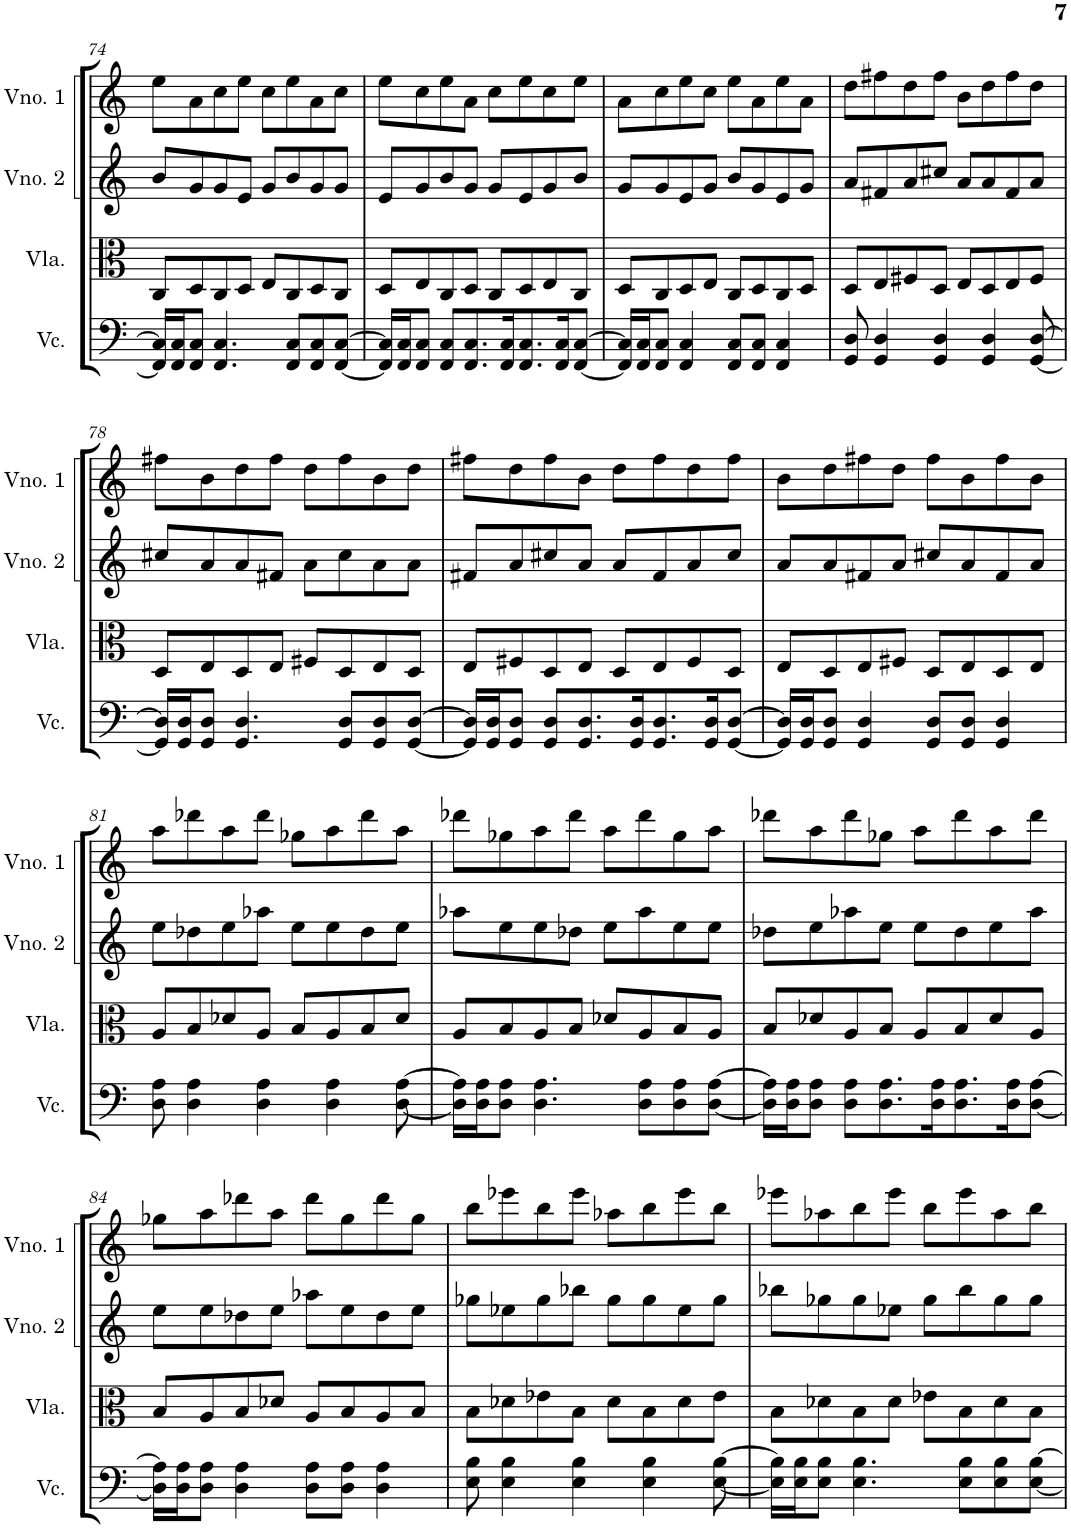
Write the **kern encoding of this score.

**kern	**kern	**kern	**kern
*part4	*part3	*part2	*part1
*staff4	*staff3	*staff2	*staff1
*I"Violoncelo	*I"Viola	*I"Violino 2	*I"Violino 1
*I'Vc.	*I'Vla.	*I'Vno. 2	*I'Vno. 1
!!LO:PB:g=z
*clefF4	*clefC3	*clefG2	*clefG2
*k[]	*k[]	*k[]	*k[]
*M4/4	*M4/4	*M4/4	*M4/4
=74	=74	=74	=74
16FF/] 16C/]LL	8C/L	8b/L	8ee\L
16FF/ 16C/J	.	.	.
8FF/ 8C/J	8D/	8g/	8a\
4.FF/ 4.C/	8C/	8g/	8cc\
.	8D/J	8e/J	8ee\J
.	8E/L	8g/L	8cc\L
8FF/ 8C/L	8C/	8b/	8ee\
8FF/ 8C/	8D/	8g/	8a\
[8FF/ [8C/J	8C/J	8g/J	8cc\J
=75	=75	=75	=75
16FF/] 16C/]LL	8D/L	8e/L	8ee\L
16FF/ 16C/J	.	.	.
8FF/ 8C/J	8E/	8g/	8cc\
8FF/ 8C/L	8C/	8b/	8ee\
8.FF/ 8.C/	8D/J	8g/J	8a\J
.	8C/L	8g/L	8cc\L
16FF/ 16C/K	.	.	.
8.FF/ 8.C/	8D/	8e/	8ee\
.	8E/	8g/	8cc\
16FF/ 16C/K	.	.	.
[8FF/ [8C/J	8C/J	8b/J	8ee\J
=76	=76	=76	=76
16FF/] 16C/]LL	8D/L	8g/L	8a\L
16FF/ 16C/J	.	.	.
8FF/ 8C/J	8C/	8g/	8cc\
4FF/ 4C/	8D/	8e/	8ee\
.	8E/J	8g/J	8cc\J
8FF/ 8C/L	8C/L	8b/L	8ee\L
8FF/ 8C/J	8D/	8g/	8a\
4FF/ 4C/	8C/	8e/	8ee\
.	8D/J	8g/J	8a\J
=77	=77	=77	=77
8GG/ 8D/	8D/L	8a/L	8dd\L
4GG/ 4D/	8E/	8f#X/	8ff#X\
.	8F#X/	8a/	8dd\
4GG/ 4D/	8D/J	8cc#X/J	8ff#\J
.	8E/L	8a/L	8b\L
4GG/ 4D/	8D/	8a/	8dd\
.	8E/	8f#/	8ff#\
[8GG/ [8D/	8F#/J	8a/J	8dd\J
!!LO:LB:g=z
=78	=78	=78	=78
16GG/] 16D/]LL	8D/L	8cc#X/L	8ff#X\L
16GG/ 16D/J	.	.	.
8GG/ 8D/J	8E/	8a/	8b\
4.GG/ 4.D/	8D/	8a/	8dd\
.	8E/J	8f#X/J	8ff#\J
.	8F#X/L	8a\L	8dd\L
8GG/ 8D/L	8D/	8cc#\	8ff#\
8GG/ 8D/	8E/	8a\	8b\
[8GG/ [8D/J	8D/J	8a\J	8dd\J
=79	=79	=79	=79
16GG/] 16D/]LL	8E/L	8f#X/L	8ff#X\L
16GG/ 16D/J	.	.	.
8GG/ 8D/J	8F#X/	8a/	8dd\
8GG/ 8D/L	8D/	8cc#X/	8ff#\
8.GG/ 8.D/	8E/J	8a/J	8b\J
.	8D/L	8a/L	8dd\L
16GG/ 16D/K	.	.	.
8.GG/ 8.D/	8E/	8f#/	8ff#\
.	8F#/	8a/	8dd\
16GG/ 16D/K	.	.	.
[8GG/ [8D/J	8D/J	8cc#/J	8ff#\J
=80	=80	=80	=80
16GG/] 16D/]LL	8E/L	8a/L	8b\L
16GG/ 16D/J	.	.	.
8GG/ 8D/J	8D/	8a/	8dd\
4GG/ 4D/	8E/	8f#X/	8ff#X\
.	8F#X/J	8a/J	8dd\J
8GG/ 8D/L	8D/L	8cc#X/L	8ff#\L
8GG/ 8D/J	8E/	8a/	8b\
4GG/ 4D/	8D/	8f#/	8ff#\
.	8E/J	8a/J	8b\J
!!LO:LB:g=z
=81	=81	=81	=81
8D\ 8A\	8A/L	8ee\L	8aa\L
4D\ 4A\	8B/	8dd-X\	8ddd-X\
.	8d-X/	8ee\	8aa\
4D\ 4A\	8A/J	8aa-X\J	8ddd-\J
.	8B/L	8ee\L	8gg-X\L
4D\ 4A\	8A/	8ee\	8aa\
.	8B/	8dd-\	8ddd-\
[8D\ [8A\	8d-/J	8ee\J	8aa\J
=82	=82	=82	=82
16D\] 16A\]LL	8A/L	8aa-X\L	8ddd-X\L
16D\ 16A\J	.	.	.
8D\ 8A\J	8B/	8ee\	8gg-X\
4.D\ 4.A\	8A/	8ee\	8aa\
.	8B/J	8dd-X\J	8ddd-\J
.	8d-X/L	8ee\L	8aa\L
8D\ 8A\L	8A/	8aa-\	8ddd-\
8D\ 8A\	8B/	8ee\	8gg-\
[8D\ [8A\J	8A/J	8ee\J	8aa\J
=83	=83	=83	=83
16D\] 16A\]LL	8B/L	8dd-X\L	8ddd-X\L
16D\ 16A\J	.	.	.
8D\ 8A\J	8d-X/	8ee\	8aa\
8D\ 8A\L	8A/	8aa-X\	8ddd-\
8.D\ 8.A\	8B/J	8ee\J	8gg-X\J
.	8A/L	8ee\L	8aa\L
16D\ 16A\K	.	.	.
8.D\ 8.A\	8B/	8dd-\	8ddd-\
.	8d-/	8ee\	8aa\
16D\ 16A\K	.	.	.
[8D\ [8A\J	8A/J	8aa-\J	8ddd-\J
!!LO:LB:g=z
=84	=84	=84	=84
16D\] 16A\]LL	8B/L	8ee\L	8gg-X\L
16D\ 16A\J	.	.	.
8D\ 8A\J	8A/	8ee\	8aa\
4D\ 4A\	8B/	8dd-X\	8ddd-X\
.	8d-X/J	8ee\J	8aa\J
8D\ 8A\L	8A/L	8aa-X\L	8ddd-\L
8D\ 8A\J	8B/	8ee\	8gg-\
4D\ 4A\	8A/	8dd-\	8ddd-\
.	8B/J	8ee\J	8gg-\J
=85	=85	=85	=85
8E\ 8B\	8B\L	8gg-X\L	8bb\L
4E\ 4B\	8d-X\	8ee-X\	8eee-X\
.	8e-X\	8gg-\	8bb\
4E\ 4B\	8B\J	8bb-X\J	8eee-\J
.	8d-\L	8gg-\L	8aa-X\L
4E\ 4B\	8B\	8gg-\	8bb\
.	8d-\	8ee-\	8eee-\
[8E\ [8B\	8e-\J	8gg-\J	8bb\J
=86	=86	=86	=86
16E\] 16B\]LL	8B\L	8bb-X\L	8eee-X\L
16E\ 16B\J	.	.	.
8E\ 8B\J	8d-X\	8gg-X\	8aa-X\
4.E\ 4.B\	8B\	8gg-\	8bb\
.	8d-\J	8ee-X\J	8eee-\J
.	8e-X\L	8gg-\L	8bb\L
8E\ 8B\L	8B\	8bb-\	8eee-\
8E\ 8B\	8d-\	8gg-\	8aa-\
[8E\ [8B\J	8B\J	8gg-\J	8bb\J
=	=	=	=
*-	*-	*-	*-
